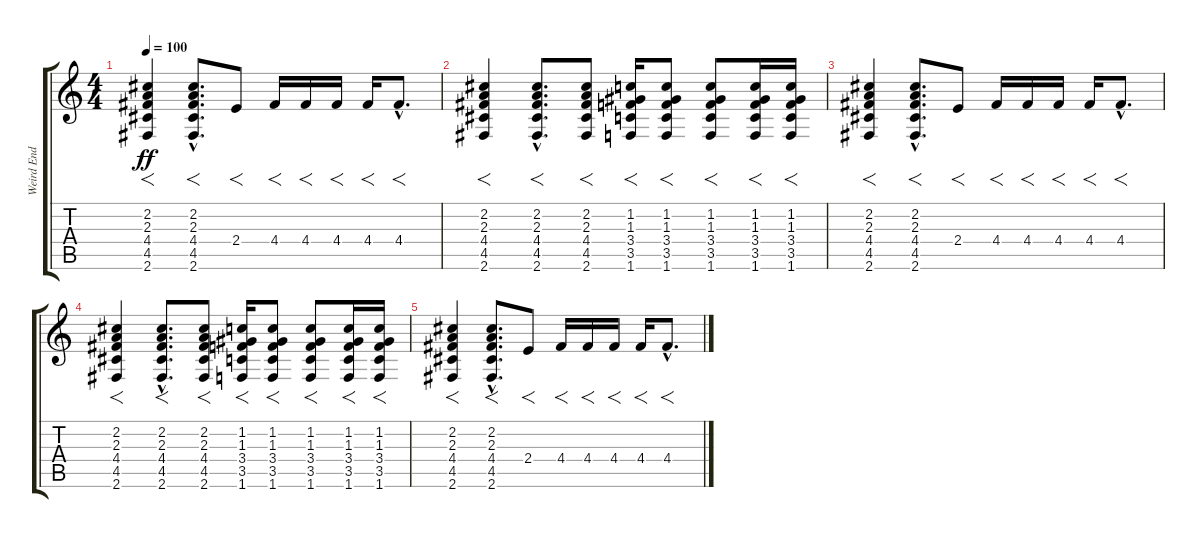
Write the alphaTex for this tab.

\track ("Weird End Distortion" "Weird End ") {instrument overdrivenguitar}
\staff {score tabs}
\tuning (E4 B3 G3 D3 A2 E2) {hide}
\ts (4 4)
\tempo 100
\clef g2
\ks c
(2.2 2.3 4.4 4.5 2.6).4{f dy ff} (2.2{hac} 2.3{hac} 4.4{hac} 4.5{hac} 2.6{hac}).8{f d} 2.4.8{f} 4.4.16{f} 4.4.16{f} 4.4.16{f} 4.4.16{f} 4.4{hac}.8{f d} |
(2.2 2.3 4.4 4.5 2.6).4{f} (2.2{hac} 2.3{hac} 4.4{hac} 4.5{hac} 2.6{hac}).8{f d} (2.2 2.3 4.4 4.5 2.6).8{f} (1.2 1.3 3.4 3.5 1.6).16{f} (1.2 1.3 3.4 3.5 1.6).8{f} (1.2 1.3 3.4 3.5 1.6).8{f} (1.2 1.3 3.4 3.5 1.6).16{f} (1.2 1.3 3.4 3.5 1.6).16{f} |
(2.2 2.3 4.4 4.5 2.6).4{f} (2.2{hac} 2.3{hac} 4.4{hac} 4.5{hac} 2.6{hac}).8{f d} 2.4.8{f} 4.4.16{f} 4.4.16{f} 4.4.16{f} 4.4.16{f} 4.4{hac}.8{f d} |
(2.2 2.3 4.4 4.5 2.6).4{f} (2.2{hac} 2.3{hac} 4.4{hac} 4.5{hac} 2.6{hac}).8{f d} (2.2 2.3 4.4 4.5 2.6).8{f} (1.2 1.3 3.4 3.5 1.6).16{f} (1.2 1.3 3.4 3.5 1.6).8{f} (1.2 1.3 3.4 3.5 1.6).8{f} (1.2 1.3 3.4 3.5 1.6).16{f} (1.2 1.3 3.4 3.5 1.6).16{f} |
(2.2 2.3 4.4 4.5 2.6).4{f} (2.2{hac} 2.3{hac} 4.4{hac} 4.5{hac} 2.6{hac}).8{f d} 2.4.8{f} 4.4.16{f} 4.4.16{f} 4.4.16{f} 4.4.16{f} 4.4{hac}.8{f d}
